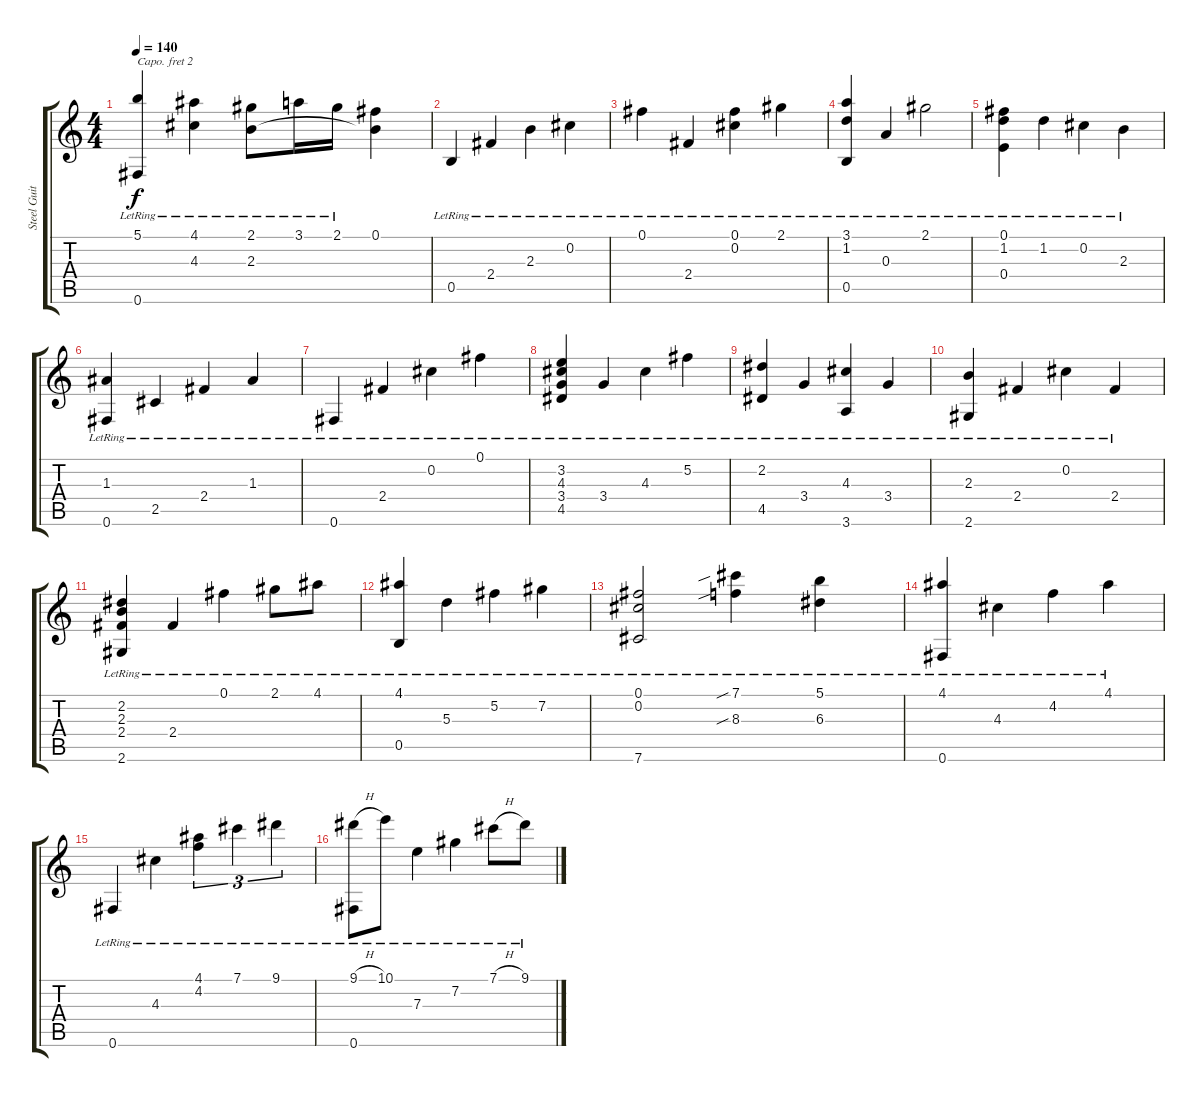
\track ("Steel Guitar" "Steel Guit") {instrument acousticguitarsteel}
\staff {score tabs}
\capo 2
\tuning (E4 B3 G3 D3 A2 E2) {hide}
\ts (4 4)
\tempo 140
\clef g2
\ks c
(5.1{t} 0.6{lr}).4{dy f} (4.1{lr} 4.3{lr}).4 (2.1{lr} 2.3{lr}).8 3.1{lr}.16 2.1{lr}.16 (0.1 2.3{t}).4 |
0.5{lr}.4 2.4{lr}.4 2.3{lr}.4 0.2{lr}.4 |
0.1{lr}.4 2.4{lr}.4 (0.1{lr} 0.2{lr}).4 2.1{lr}.4 |
(3.1{lr} 1.2{lr} 0.5{lr}).4 0.3{lr}.4 2.1{lr}.2 |
(0.1{lr} 1.2{lr} 0.4{lr}).4 1.2{lr}.4 0.2{lr}.4 2.3{lr}.4 |
(1.3{lr} 0.6{lr}).4 2.5{lr}.4 2.4{lr}.4 1.3{lr}.4 |
0.6{lr}.4 2.4{lr}.4 0.2{lr}.4 0.1{lr}.4 |
(3.2{lr} 4.3{lr} 3.4{lr} 4.5{lr}).4 3.4{lr}.4 4.3{lr}.4 5.2{lr}.4 |
(2.2{lr} 4.5{lr}).4 3.4{lr}.4 (4.3{lr} 3.6{lr}).4 3.4{lr}.4 |
(2.3{lr} 2.6{lr}).4 2.4{lr}.4 0.2{lr}.4 2.4{lr}.4 |
(2.2{lr} 2.3{lr} 2.4{lr} 2.6{lr}).4 2.4{lr}.4 0.1{lr}.4 2.1{lr}.8 4.1{lr}.8 |
(4.1{lr} 0.5{lr}).4 5.3{lr}.4 5.2{lr}.4 7.2{lr}.4 |
(0.1{lr} 0.2{lr} 7.6).2 (7.1{sib lr} 8.3{sib lr}).4 (5.1{lr} 6.3{lr}).4 |
(4.1{lr} 0.6{lr}).4 4.3{lr}.4 4.2{lr}.4 4.1{lr}.4 |
0.6{lr}.4 4.3{lr}.4 (4.1{lr} 4.2{lr}).4{tu (3 2)} 7.1{lr}.4{tu (3 2)} 9.1{lr}.4{tu (3 2)} |
(9.1{h lr} 0.6{lr}).8 10.1{lr}.8 7.3{lr}.4 7.2{lr}.4 7.1{h lr}.8 9.1{lr}.8
